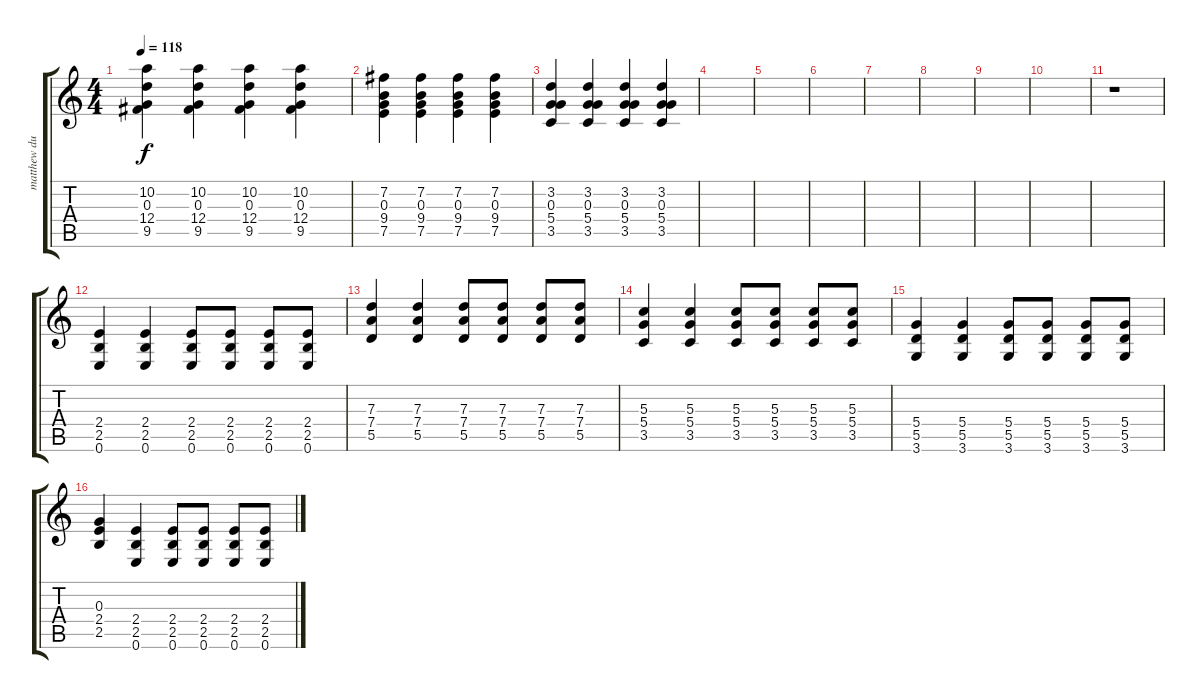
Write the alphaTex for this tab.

\track ("matthew dub" "matthew du") {instrument electricguitarjazz}
\staff {score tabs}
\tuning (E4 B3 G3 D3 A2 E2) {hide}
\ts (4 4)
\tempo 118
\clef g2
\ks c
(10.2 0.3 12.4 9.5).4{dy f} (10.2 0.3 12.4 9.5).4 (10.2 0.3 12.4 9.5).4 (10.2 0.3 12.4 9.5).4 |
(7.2 0.3 9.4 7.5).4 (7.2 0.3 9.4 7.5).4 (7.2 0.3 9.4 7.5).4 (7.2 0.3 9.4 7.5).4 |
(3.2 0.3 5.4 3.5).4 (3.2 0.3 5.4 3.5).4 (3.2 0.3 5.4 3.5).4 (3.2 0.3 5.4 3.5).4 |
|
|
|
|
|
|
|
r.1 |
(2.4 2.5 0.6).4 (2.4 2.5 0.6).4 (2.4 2.5 0.6).8 (2.4 2.5 0.6).8 (2.4 2.5 0.6).8 (2.4 2.5 0.6).8 |
(7.3 7.4 5.5).4 (7.3 7.4 5.5).4 (7.3 7.4 5.5).8 (7.3 7.4 5.5).8 (7.3 7.4 5.5).8 (7.3 7.4 5.5).8 |
(5.3 5.4 3.5).4 (5.3 5.4 3.5).4 (5.3 5.4 3.5).8 (5.3 5.4 3.5).8 (5.3 5.4 3.5).8 (5.3 5.4 3.5).8 |
(5.4 5.5 3.6).4 (5.4 5.5 3.6).4 (5.4 5.5 3.6).8 (5.4 5.5 3.6).8 (5.4 5.5 3.6).8 (5.4 5.5 3.6).8 |
(0.3 2.4 2.5).4 (2.4 2.5 0.6).4 (2.4 2.5 0.6).8 (2.4 2.5 0.6).8 (2.4 2.5 0.6).8 (2.4 2.5 0.6).8
